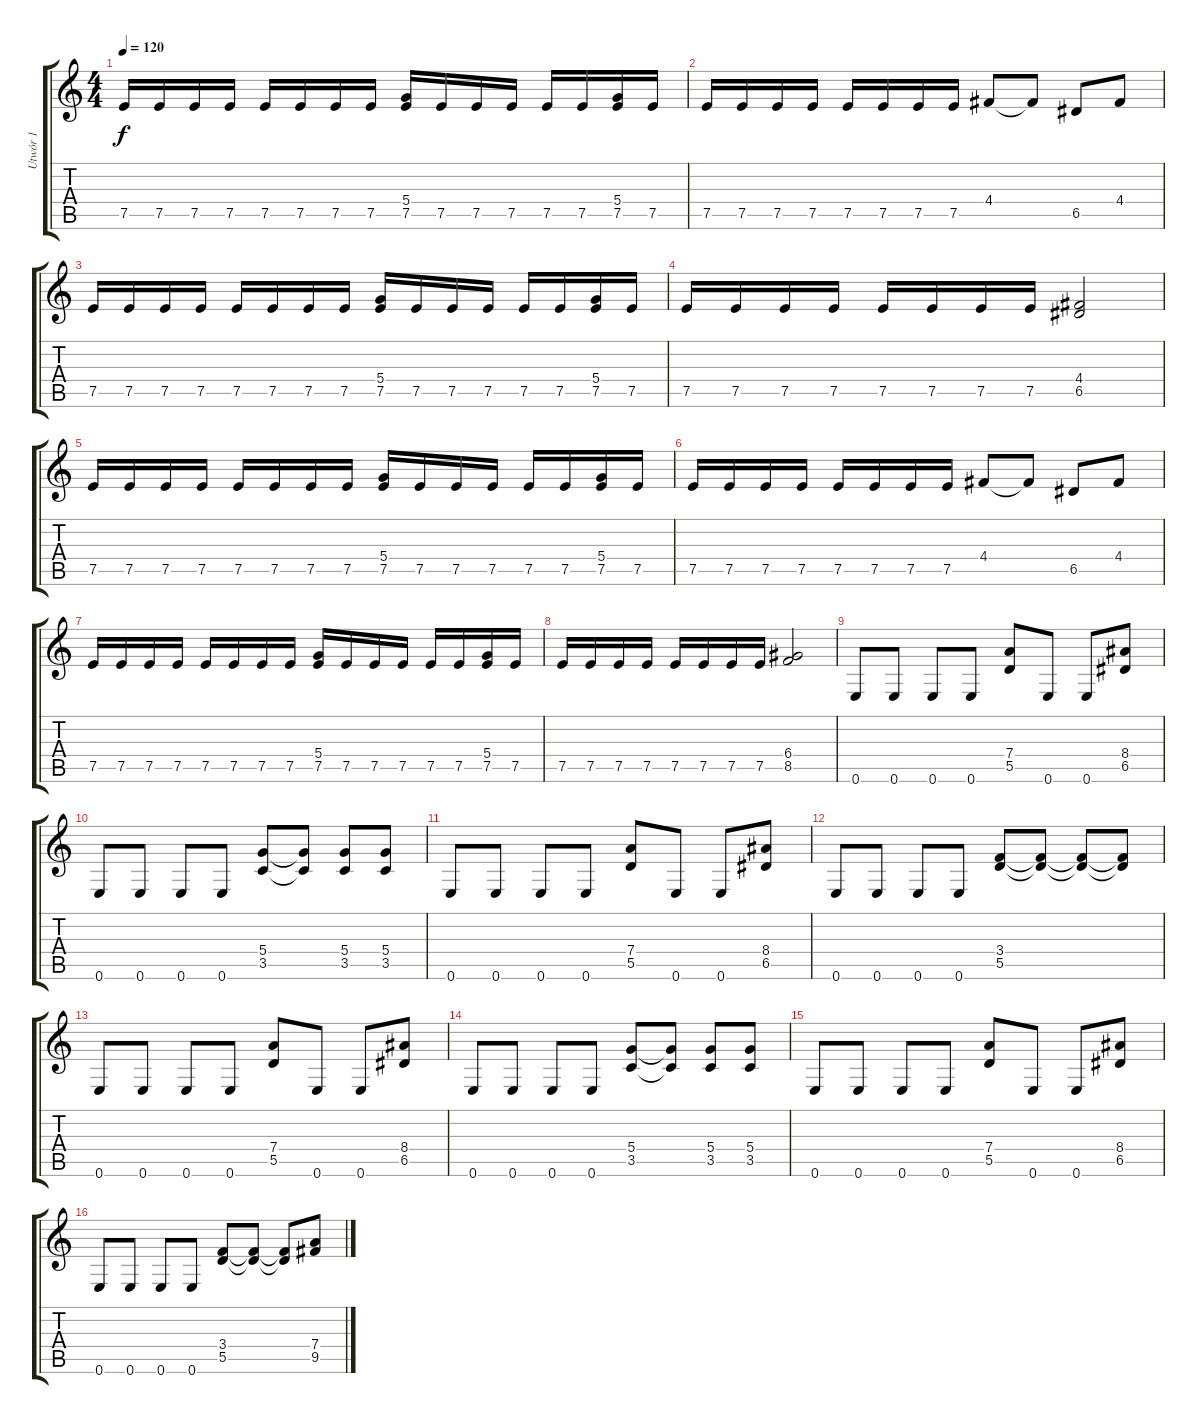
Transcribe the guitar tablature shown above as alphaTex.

\track ("Utwór 1" "Utwór 1") {instrument overdrivenguitar}
\staff {score tabs}
\tuning (E4 B3 G3 D3 A2 E2) {hide}
\ts (4 4)
\tempo 120
\clef g2
\ks c
7.5.16{dy f} 7.5.16 7.5.16 7.5.16 7.5.16 7.5.16 7.5.16 7.5.16 (5.4 7.5).16 7.5.16 7.5.16 7.5.16 7.5.16 7.5.16 (5.4 7.5).16 7.5.16 |
7.5.16 7.5.16 7.5.16 7.5.16 7.5.16 7.5.16 7.5.16 7.5.16 4.4.8 4.4{t}.8 6.5.8 4.4.8 |
7.5.16 7.5.16 7.5.16 7.5.16 7.5.16 7.5.16 7.5.16 7.5.16 (5.4 7.5).16 7.5.16 7.5.16 7.5.16 7.5.16 7.5.16 (5.4 7.5).16 7.5.16 |
7.5.16 7.5.16 7.5.16 7.5.16 7.5.16 7.5.16 7.5.16 7.5.16 (4.4 6.5).2 |
7.5.16 7.5.16 7.5.16 7.5.16 7.5.16 7.5.16 7.5.16 7.5.16 (5.4 7.5).16 7.5.16 7.5.16 7.5.16 7.5.16 7.5.16 (5.4 7.5).16 7.5.16 |
7.5.16 7.5.16 7.5.16 7.5.16 7.5.16 7.5.16 7.5.16 7.5.16 4.4.8 4.4{t}.8 6.5.8 4.4.8 |
7.5.16 7.5.16 7.5.16 7.5.16 7.5.16 7.5.16 7.5.16 7.5.16 (5.4 7.5).16 7.5.16 7.5.16 7.5.16 7.5.16 7.5.16 (5.4 7.5).16 7.5.16 |
7.5.16 7.5.16 7.5.16 7.5.16 7.5.16 7.5.16 7.5.16 7.5.16 (6.4 8.5).2 |
0.6.8 0.6.8 0.6.8 0.6.8 (7.4 5.5).8 0.6.8 0.6.8 (8.4 6.5).8 |
0.6.8 0.6.8 0.6.8 0.6.8 (5.4 3.5).8 (5.4{t} 3.5{t}).8 (5.4 3.5).8 (5.4 3.5).8 |
0.6.8 0.6.8 0.6.8 0.6.8 (7.4 5.5).8 0.6.8 0.6.8 (8.4 6.5).8 |
0.6.8 0.6.8 0.6.8 0.6.8 (3.4 5.5).8 (3.4{t} 5.5{t}).8 (3.4{t} 5.5{t}).8 (3.4{t} 5.5{t}).8 |
0.6.8 0.6.8 0.6.8 0.6.8 (7.4 5.5).8 0.6.8 0.6.8 (8.4 6.5).8 |
0.6.8 0.6.8 0.6.8 0.6.8 (5.4 3.5).8 (5.4{t} 3.5{t}).8 (5.4 3.5).8 (5.4 3.5).8 |
0.6.8 0.6.8 0.6.8 0.6.8 (7.4 5.5).8 0.6.8 0.6.8 (8.4 6.5).8 |
0.6.8 0.6.8 0.6.8 0.6.8 (3.4 5.5).8 (3.4{t} 5.5{t}).8 (3.4{t} 5.5{t}).8 (7.4 9.5).8
